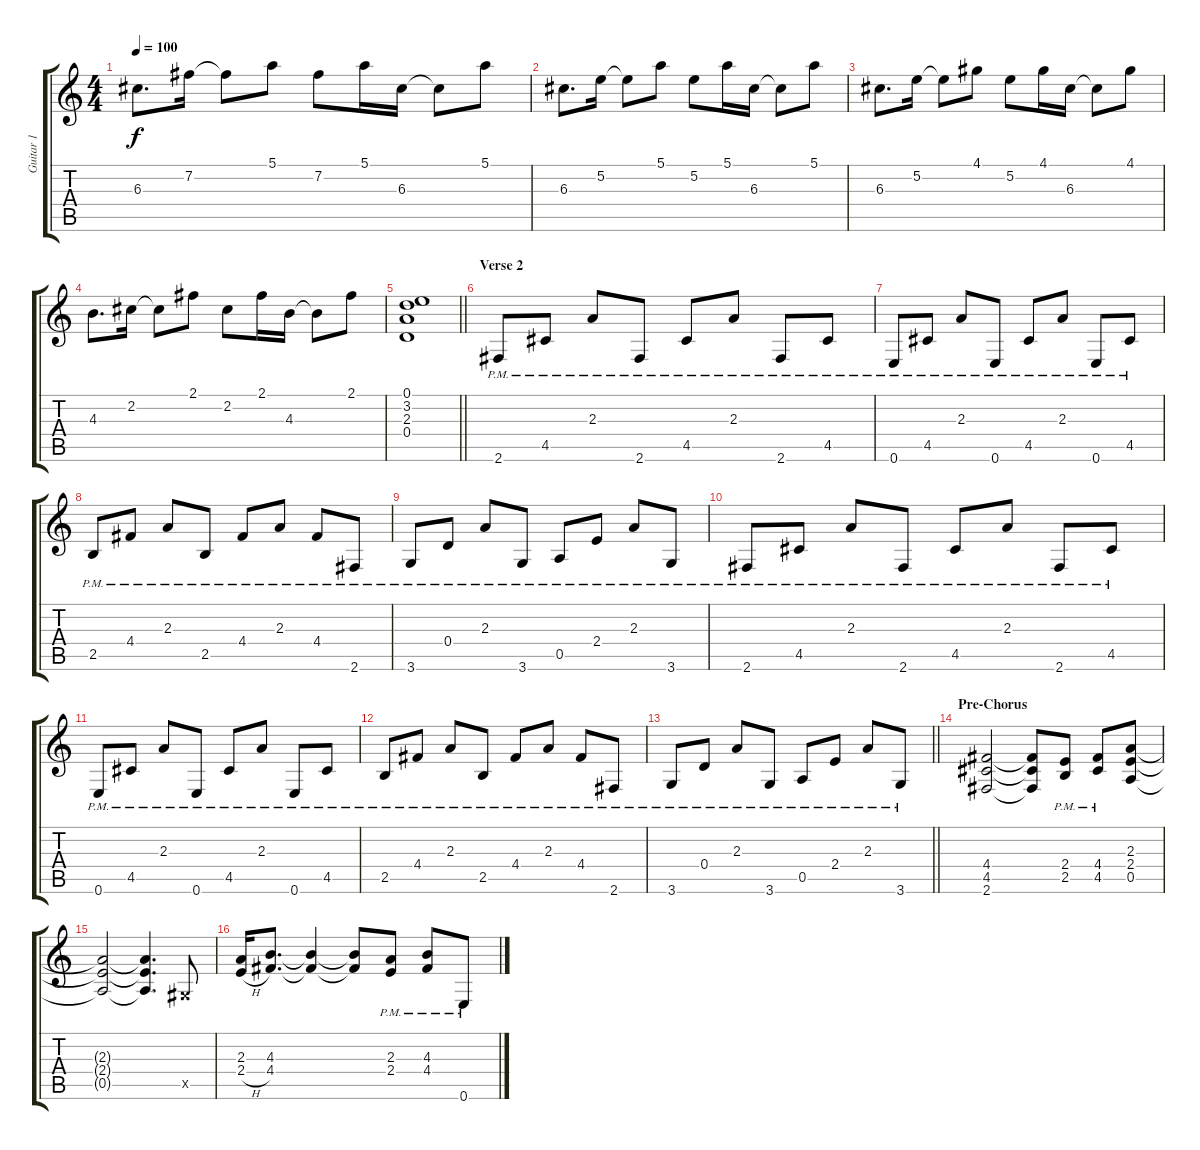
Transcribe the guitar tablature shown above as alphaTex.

\track ("Guitar 1" "Guitar 1") {instrument acousticguitarsteel}
\staff {score tabs}
\tuning (E4 B3 G3 D3 A2 E2) {hide}
\ts (4 4)
\tempo 100
\clef g2
\ks c
6.3.8{d dy f} 7.2.16 7.2{t}.8 5.1.8 7.2.8 5.1.16 6.3.16 6.3{t}.8 5.1.8 |
6.3.8{d} 5.2.16 5.2{t}.8 5.1.8 5.2.8 5.1.16 6.3.16 6.3{t}.8 5.1.8 |
6.3.8{d} 5.2.16 5.2{t}.8 4.1.8 5.2.8 4.1.16 6.3.16 6.3{t}.8 4.1.8 |
4.3.8{d} 2.2.16 2.2{t}.8 2.1.8 2.2.8 2.1.16 4.3.16 4.3{t}.8 2.1.8 |
\barLineRight lightlight
(0.1 3.2 2.3 0.4).1 |
\section ("" "Verse 2")
2.6{pm}.8 4.5{pm}.8 2.3{pm}.8 2.6{pm}.8 4.5{pm}.8 2.3{pm}.8 2.6{pm}.8 4.5{pm}.8 |
0.6{pm}.8 4.5{pm}.8 2.3{pm}.8 0.6{pm}.8 4.5{pm}.8 2.3{pm}.8 0.6{pm}.8 4.5{pm}.8 |
2.5{pm}.8 4.4{pm}.8 2.3{pm}.8 2.5{pm}.8 4.4{pm}.8 2.3{pm}.8 4.4{pm}.8 2.6{pm}.8 |
3.6{pm}.8 0.4{pm}.8 2.3{pm}.8 3.6{pm}.8 0.5{pm}.8 2.4{pm}.8 2.3{pm}.8 3.6{pm}.8 |
2.6{pm}.8 4.5{pm}.8 2.3{pm}.8 2.6{pm}.8 4.5{pm}.8 2.3{pm}.8 2.6{pm}.8 4.5{pm}.8 |
0.6{pm}.8 4.5{pm}.8 2.3{pm}.8 0.6{pm}.8 4.5{pm}.8 2.3{pm}.8 0.6{pm}.8 4.5{pm}.8 |
2.5{pm}.8 4.4{pm}.8 2.3{pm}.8 2.5{pm}.8 4.4{pm}.8 2.3{pm}.8 4.4{pm}.8 2.6{pm}.8 |
\barLineRight lightlight
3.6{pm}.8 0.4{pm}.8 2.3{pm}.8 3.6{pm}.8 0.5{pm}.8 2.4{pm}.8 2.3{pm}.8 3.6{pm}.8 |
\section ("" "Pre-Chorus")
(4.4 4.5 2.6).2 (4.4{t} 4.5{t} 2.6{t}).8 (2.4{pm} 2.5{pm}).8 (4.4{pm} 4.5{pm}).8 (2.3 2.4 0.5).8 |
(2.3{t} 2.4{t} 0.5{t}).2 (2.3{t} 2.4{t} 0.5{t}).4{d} -1.5{x}.8 |
(2.3 2.4{h}).16 (4.3 4.4).8{d} (4.3{t} 4.4{t}).4 (4.3{t} 4.4{t}).8 (2.3{pm} 2.4{pm}).8 (4.3{pm} 4.4{pm}).8 0.6{pm}.8
